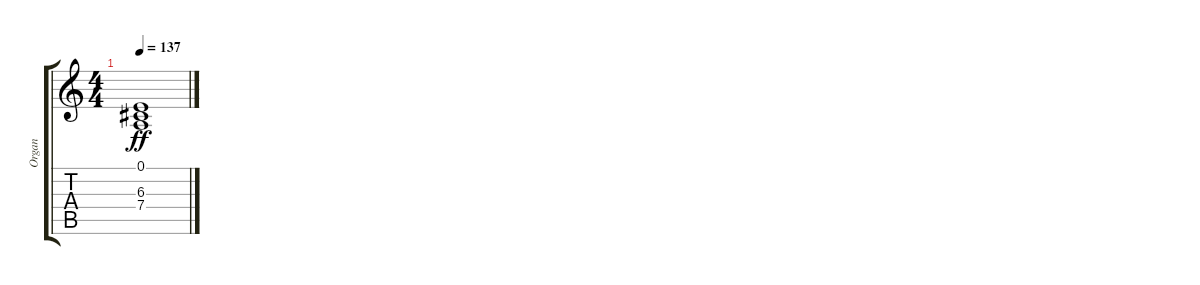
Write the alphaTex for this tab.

\track ("Organ" "Organ") {instrument drawbarorgan}
\staff {score tabs}
\tuning (E4 B3 G3 D3 A2 E2) {hide}
\ts (4 4)
\tempo 137
\clef g2
\ks c
(0.1 6.3 7.4).1{dy ff}
